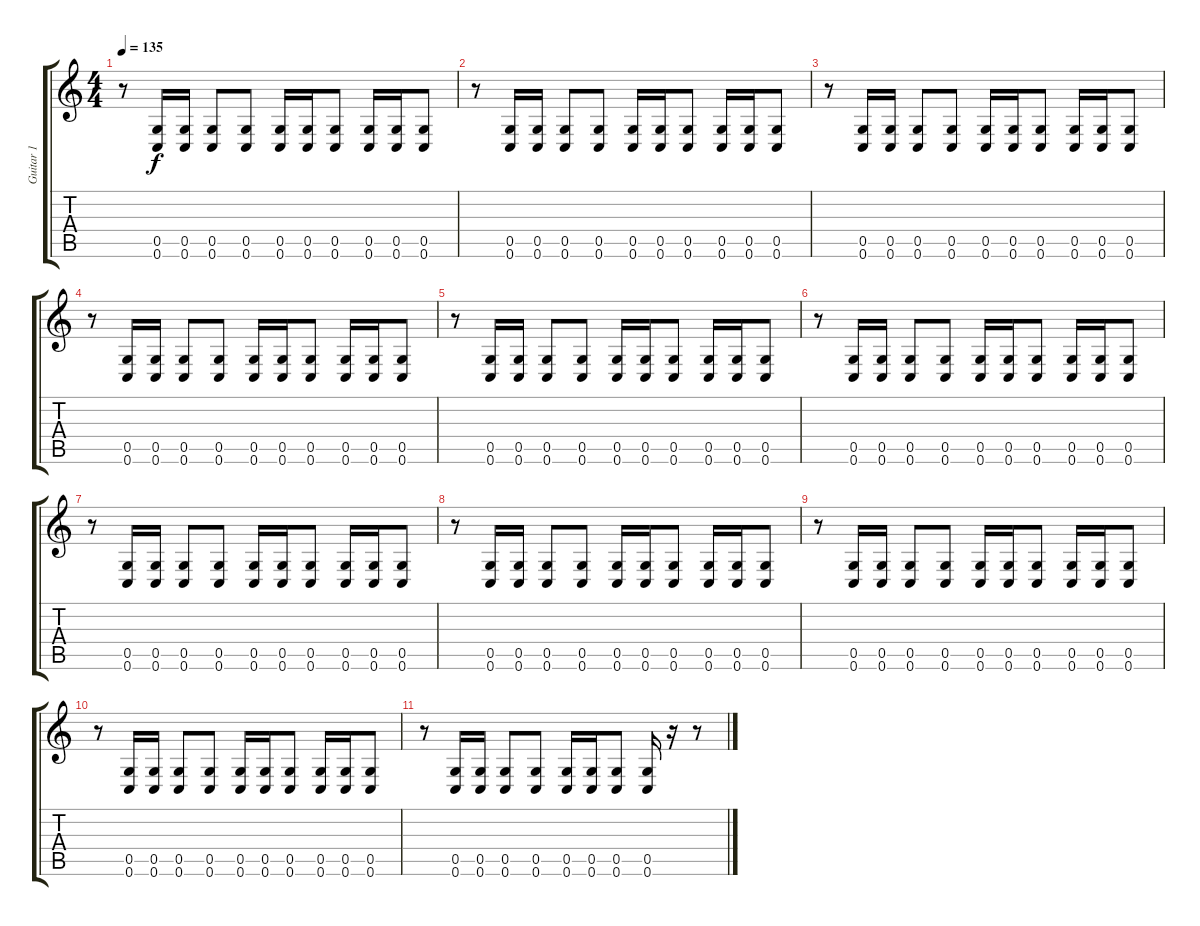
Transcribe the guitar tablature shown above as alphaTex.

\track ("Guitar 1" "Guitar 1") {instrument distortionguitar}
\staff {score tabs}
\tuning (D4 A3 F3 C3 G2 C2) {hide}
\ts (4 4)
\tempo 135
\clef g2
\ks c
r.8{dy f} (0.5 0.6).16 (0.5 0.6).16 (0.5 0.6).8 (0.5 0.6).8 (0.5 0.6).16 (0.5 0.6).16 (0.5 0.6).8 (0.5 0.6).16 (0.5 0.6).16 (0.5 0.6).8 |
r.8 (0.5 0.6).16 (0.5 0.6).16 (0.5 0.6).8 (0.5 0.6).8 (0.5 0.6).16 (0.5 0.6).16 (0.5 0.6).8 (0.5 0.6).16 (0.5 0.6).16 (0.5 0.6).8 |
r.8 (0.5 0.6).16 (0.5 0.6).16 (0.5 0.6).8 (0.5 0.6).8 (0.5 0.6).16 (0.5 0.6).16 (0.5 0.6).8 (0.5 0.6).16 (0.5 0.6).16 (0.5 0.6).8 |
r.8 (0.5 0.6).16 (0.5 0.6).16 (0.5 0.6).8 (0.5 0.6).8 (0.5 0.6).16 (0.5 0.6).16 (0.5 0.6).8 (0.5 0.6).16 (0.5 0.6).16 (0.5 0.6).8 |
r.8 (0.5 0.6).16 (0.5 0.6).16 (0.5 0.6).8 (0.5 0.6).8 (0.5 0.6).16 (0.5 0.6).16 (0.5 0.6).8 (0.5 0.6).16 (0.5 0.6).16 (0.5 0.6).8 |
r.8 (0.5 0.6).16 (0.5 0.6).16 (0.5 0.6).8 (0.5 0.6).8 (0.5 0.6).16 (0.5 0.6).16 (0.5 0.6).8 (0.5 0.6).16 (0.5 0.6).16 (0.5 0.6).8 |
r.8 (0.5 0.6).16 (0.5 0.6).16 (0.5 0.6).8 (0.5 0.6).8 (0.5 0.6).16 (0.5 0.6).16 (0.5 0.6).8 (0.5 0.6).16 (0.5 0.6).16 (0.5 0.6).8 |
r.8 (0.5 0.6).16 (0.5 0.6).16 (0.5 0.6).8 (0.5 0.6).8 (0.5 0.6).16 (0.5 0.6).16 (0.5 0.6).8 (0.5 0.6).16 (0.5 0.6).16 (0.5 0.6).8 |
r.8 (0.5 0.6).16 (0.5 0.6).16 (0.5 0.6).8 (0.5 0.6).8 (0.5 0.6).16 (0.5 0.6).16 (0.5 0.6).8 (0.5 0.6).16 (0.5 0.6).16 (0.5 0.6).8 |
r.8 (0.5 0.6).16 (0.5 0.6).16 (0.5 0.6).8 (0.5 0.6).8 (0.5 0.6).16 (0.5 0.6).16 (0.5 0.6).8 (0.5 0.6).16 (0.5 0.6).16 (0.5 0.6).8 |
r.8 (0.5 0.6).16 (0.5 0.6).16 (0.5 0.6).8 (0.5 0.6).8 (0.5 0.6).16 (0.5 0.6).16 (0.5 0.6).8 (0.5 0.6).16 r.16 r.8
